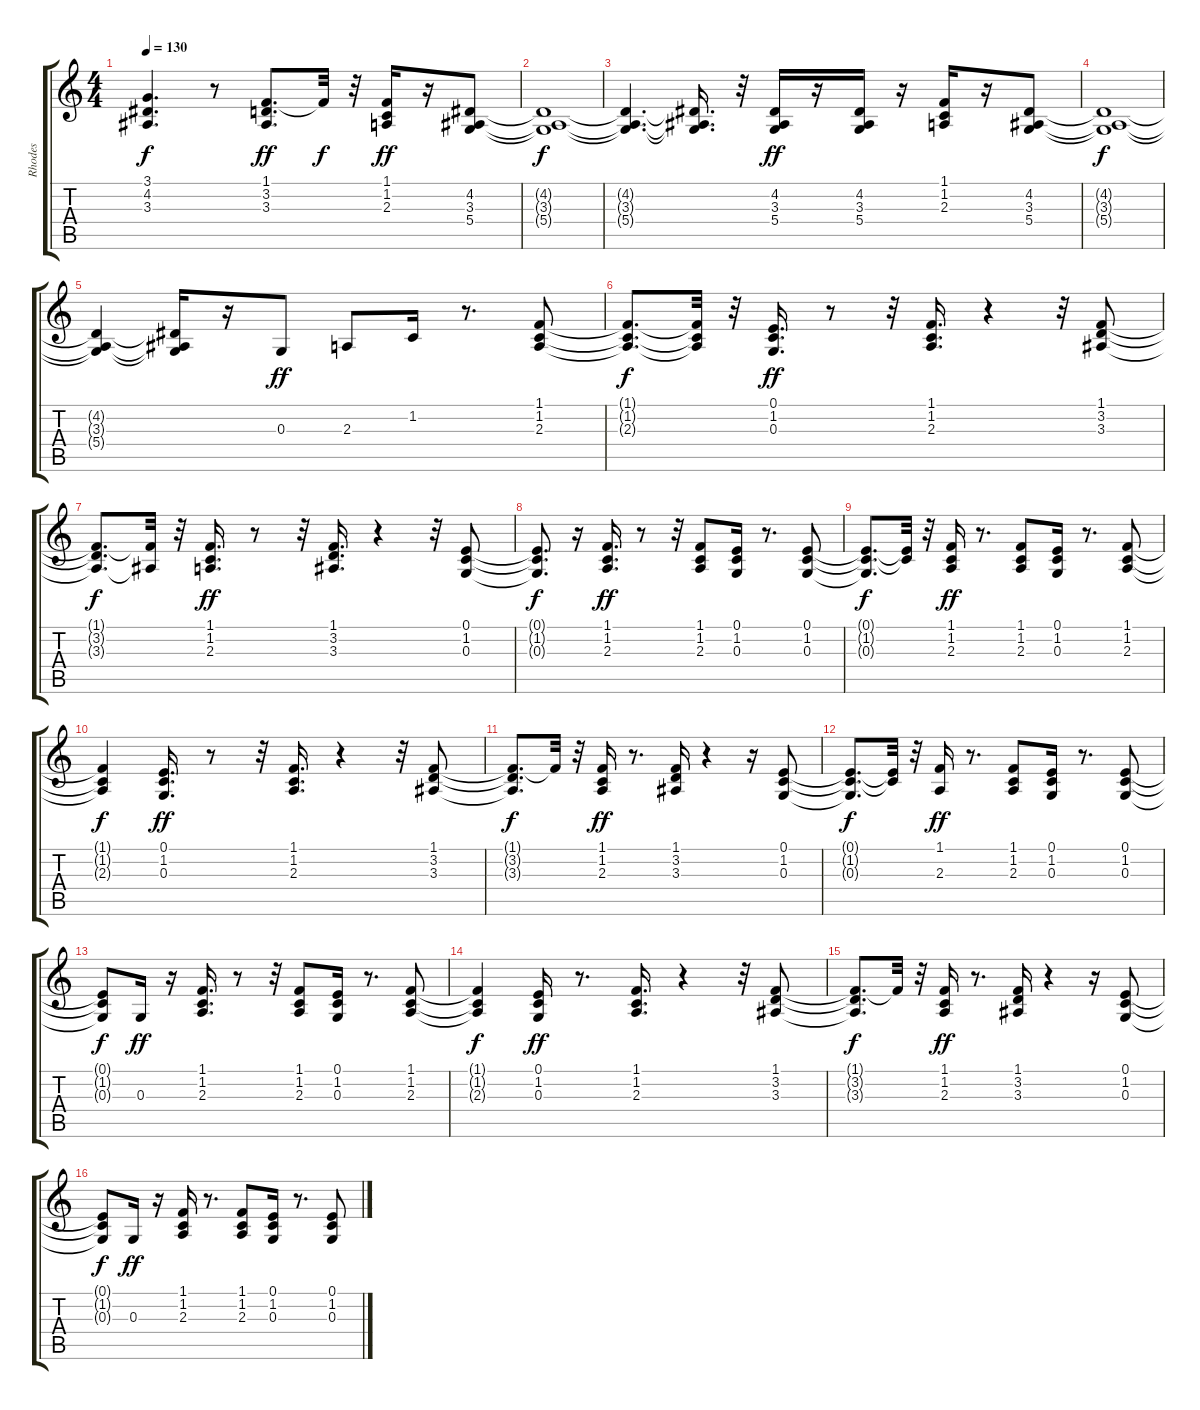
\track ("Rhodes              " "Rhodes    ") {instrument electricpiano2}
\staff {score tabs}
\tuning (E4 B3 G3 D3 A2 E2) {hide}
\ts (4 4)
\tempo 130
\clef g2
\ks c
(3.1{t} 4.2{t} 3.3{t}).4{d dy f} r.8 (1.1 3.2 3.3).8{d dy ff} 1.1{t}.32{dy f} r.32 (1.1 1.2 2.3).16{dy ff} r.16 (4.2 3.3 5.4).8 |
(4.2{t} 3.3{t} 5.4{t}).1{dy f} |
(4.2{t} 3.3{t} 5.4{t}).4{d} (4.2{t} 3.3{t} 5.4{t}).16{d} r.32 (4.2 3.3 5.4).16{dy ff} r.16 (4.2 3.3 5.4).16 r.16 (1.1 1.2 2.3).16 r.16 (4.2 3.3 5.4).8 |
(4.2{t} 3.3{t} 5.4{t}).1{dy f} |
(4.2{t} 3.3{t} 5.4{t}).4 (4.2{t} 3.3{t} 5.4{t}).16 r.16 0.3.8{dy ff} 2.3.8 1.2.16 r.8{d} (1.1 1.2 2.3).8 |
(1.1{t} 1.2{t} 2.3{t}).8{d dy f} (1.1{t} 1.2{t} 2.3{t}).32 r.32 (0.1 1.2 0.3).16{d dy ff} r.8 r.32 (1.1 1.2 2.3).16{d} r.4 r.32 (1.1 3.2 3.3).8 |
(1.1{t} 3.2{t} 3.3{t}).8{d dy f} (1.1{t} 3.3{t}).32 r.32 (1.1 1.2 2.3).16{d dy ff} r.8 r.32 (1.1 3.2 3.3).16{d} r.4 r.32 (0.1 1.2 0.3).8 |
(0.1{t} 1.2{t} 0.3{t}).8{d dy f} r.16 (1.1 1.2 2.3).16{d dy ff} r.8 r.32 (1.1 1.2 2.3).8 (0.1 1.2 0.3).16 r.8{d} (0.1 1.2 0.3).8 |
(0.1{t} 1.2{t} 0.3{t}).8{d dy f} (0.1{t} 1.2{t}).32 r.32 (1.1 1.2 2.3).16{dy ff} r.8{d} (1.1 1.2 2.3).8 (0.1 1.2 0.3).16 r.8{d} (1.1 1.2 2.3).8 |
(1.1{t} 1.2{t} 2.3{t}).4{dy f} (0.1 1.2 0.3).16{d dy ff} r.8 r.32 (1.1 1.2 2.3).16{d} r.4 r.32 (1.1 3.2 3.3).8 |
(1.1{t} 3.2{t} 3.3{t}).8{d dy f} 1.1{t}.32 r.32 (1.1 1.2 2.3).16{dy ff} r.8{d} (1.1 3.2 3.3).16 r.4 r.16 (0.1 1.2 0.3).8 |
(0.1{t} 1.2{t} 0.3{t}).8{d dy f} (0.1{t} 1.2{t}).32 r.32 (1.1 2.3).16{dy ff} r.8{d} (1.1 1.2 2.3).8 (0.1 1.2 0.3).16 r.8{d} (0.1 1.2 0.3).8 |
(0.1{t} 1.2{t} 0.3{t}).8{dy f} 0.3.16{dy ff} r.16 (1.1 1.2 2.3).16{d} r.8 r.32 (1.1 1.2 2.3).8 (0.1 1.2 0.3).16 r.8{d} (1.1 1.2 2.3).8 |
(1.1{t} 1.2{t} 2.3{t}).4{dy f} (0.1 1.2 0.3).16{dy ff} r.8{d} (1.1 1.2 2.3).16{d} r.4 r.32 (1.1 3.2 3.3).8 |
(1.1{t} 3.2{t} 3.3{t}).8{d dy f} 1.1{t}.32 r.32 (1.1 1.2 2.3).16{dy ff} r.8{d} (1.1 3.2 3.3).16 r.4 r.16 (0.1 1.2 0.3).8 |
(0.1{t} 1.2{t} 0.3{t}).8{dy f} 0.3.16{dy ff} r.16 (1.1 1.2 2.3).16 r.8{d} (1.1 1.2 2.3).8 (0.1 1.2 0.3).16 r.8{d} (0.1 1.2 0.3).8
